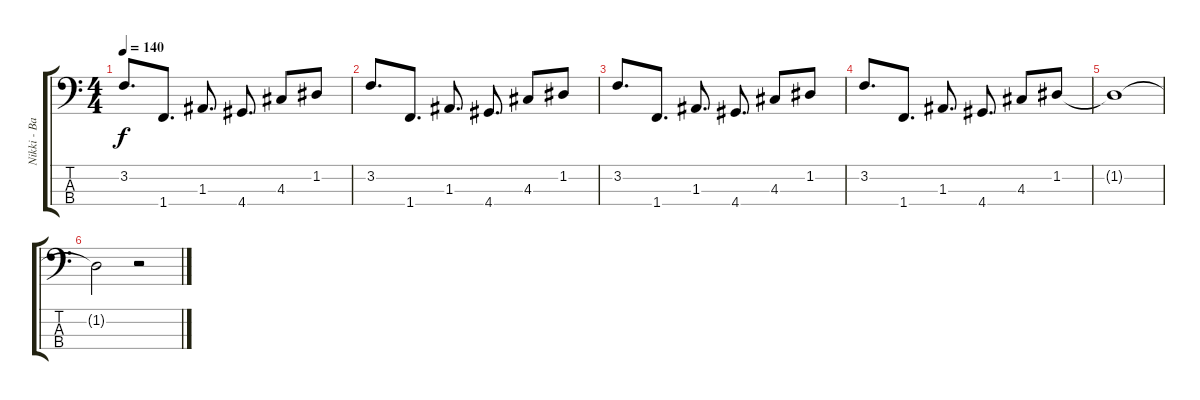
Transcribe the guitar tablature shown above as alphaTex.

\track ("Nikki - Bass" "Nikki - Ba") {instrument electricbassfinger}
\staff {score tabs}
\tuning (G2 D2 A1 E1) {hide}
\ts (4 4)
\tempo 140
\clef f4
\ks c
3.2.8{d dy f} 1.4.8{d} 1.3.8{d} 4.4.8{d} 4.3.8 1.2.8 |
3.2.8{d} 1.4.8{d} 1.3.8{d} 4.4.8{d} 4.3.8 1.2.8 |
3.2.8{d} 1.4.8{d} 1.3.8{d} 4.4.8{d} 4.3.8 1.2.8 |
3.2.8{d} 1.4.8{d} 1.3.8{d} 4.4.8{d} 4.3.8 1.2.8 |
1.2{t}.1 |
1.2{t}.2 r.2
